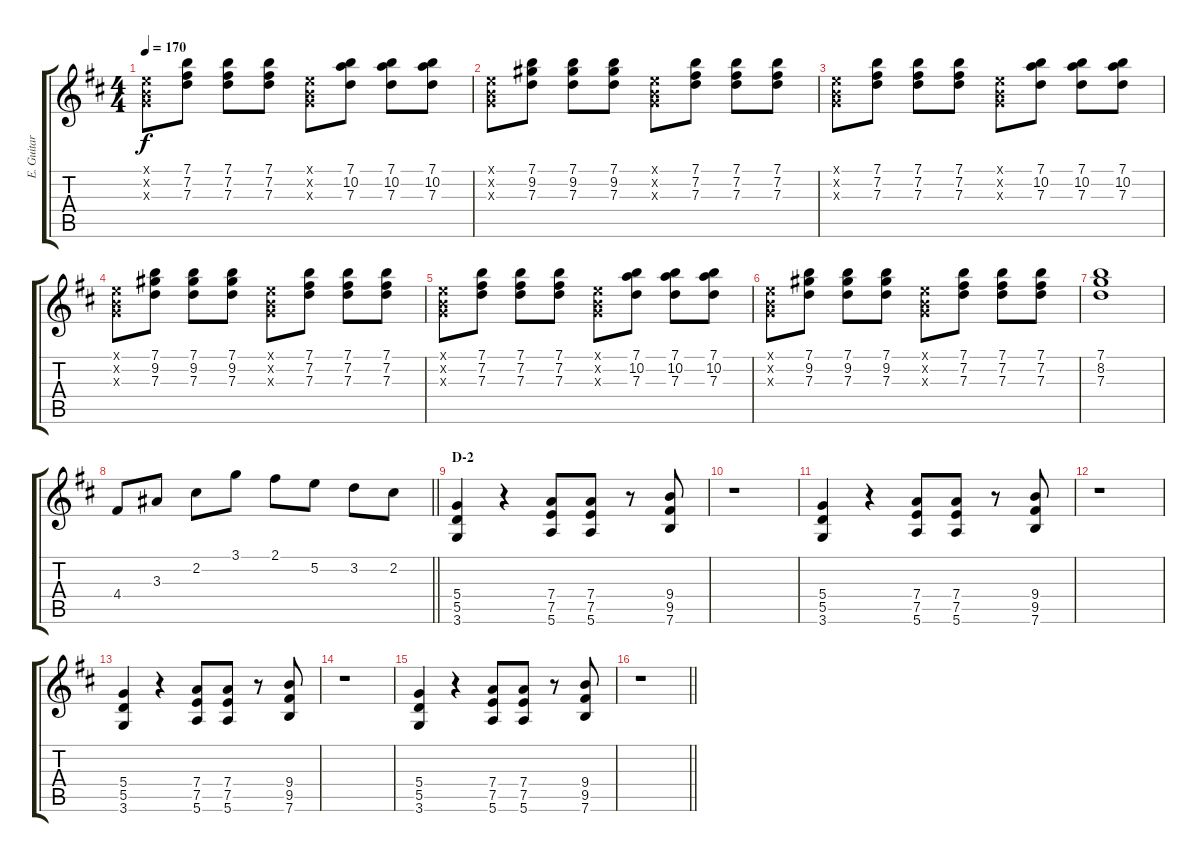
\track ("E. Guitar II" "E. Guitar ") {instrument overdrivenguitar}
\staff {score tabs}
\tuning (E4 B3 G3 D3 A2 E2) {hide}
\ts (4 4)
\tempo 170
\clef g2
\ks d
(0.1{x} 0.2{x} 0.3{x}).8{dy f} (7.1 7.2 7.3).8 (7.1 7.2 7.3).8 (7.1 7.2 7.3).8 (0.1{x} 0.2{x} 0.3{x}).8 (7.1 10.2 7.3).8 (7.1 10.2 7.3).8 (7.1 10.2 7.3).8 |
(0.1{x} 0.2{x} 0.3{x}).8 (7.1 9.2 7.3).8 (7.1 9.2 7.3).8 (7.1 9.2 7.3).8 (0.1{x} 0.2{x} 0.3{x}).8 (7.1 7.2 7.3).8 (7.1 7.2 7.3).8 (7.1 7.2 7.3).8 |
(0.1{x} 0.2{x} 0.3{x}).8 (7.1 7.2 7.3).8 (7.1 7.2 7.3).8 (7.1 7.2 7.3).8 (0.1{x} 0.2{x} 0.3{x}).8 (7.1 10.2 7.3).8 (7.1 10.2 7.3).8 (7.1 10.2 7.3).8 |
(0.1{x} 0.2{x} 0.3{x}).8 (7.1 9.2 7.3).8 (7.1 9.2 7.3).8 (7.1 9.2 7.3).8 (0.1{x} 0.2{x} 0.3{x}).8 (7.1 7.2 7.3).8 (7.1 7.2 7.3).8 (7.1 7.2 7.3).8 |
(0.1{x} 0.2{x} 0.3{x}).8 (7.1 7.2 7.3).8 (7.1 7.2 7.3).8 (7.1 7.2 7.3).8 (0.1{x} 0.2{x} 0.3{x}).8 (7.1 10.2 7.3).8 (7.1 10.2 7.3).8 (7.1 10.2 7.3).8 |
(0.1{x} 0.2{x} 0.3{x}).8 (7.1 9.2 7.3).8 (7.1 9.2 7.3).8 (7.1 9.2 7.3).8 (0.1{x} 0.2{x} 0.3{x}).8 (7.1 7.2 7.3).8 (7.1 7.2 7.3).8 (7.1 7.2 7.3).8 |
(7.1 8.2 7.3).1 |
\barLineRight lightlight
4.4.8 3.3.8 2.2.8 3.1.8 2.1.8 5.2.8 3.2.8 2.2.8 |
\section ("" "D-2")
(5.4 5.5 3.6).4 r.4 (7.4 7.5 5.6).8 (7.4 7.5 5.6).8 r.8 (9.4 9.5 7.6).8 |
r.1 |
(5.4 5.5 3.6).4 r.4 (7.4 7.5 5.6).8 (7.4 7.5 5.6).8 r.8 (9.4 9.5 7.6).8 |
r.1 |
(5.4 5.5 3.6).4 r.4 (7.4 7.5 5.6).8 (7.4 7.5 5.6).8 r.8 (9.4 9.5 7.6).8 |
r.1 |
(5.4 5.5 3.6).4 r.4 (7.4 7.5 5.6).8 (7.4 7.5 5.6).8 r.8 (9.4 9.5 7.6).8 |
\barLineRight lightlight
r.1
